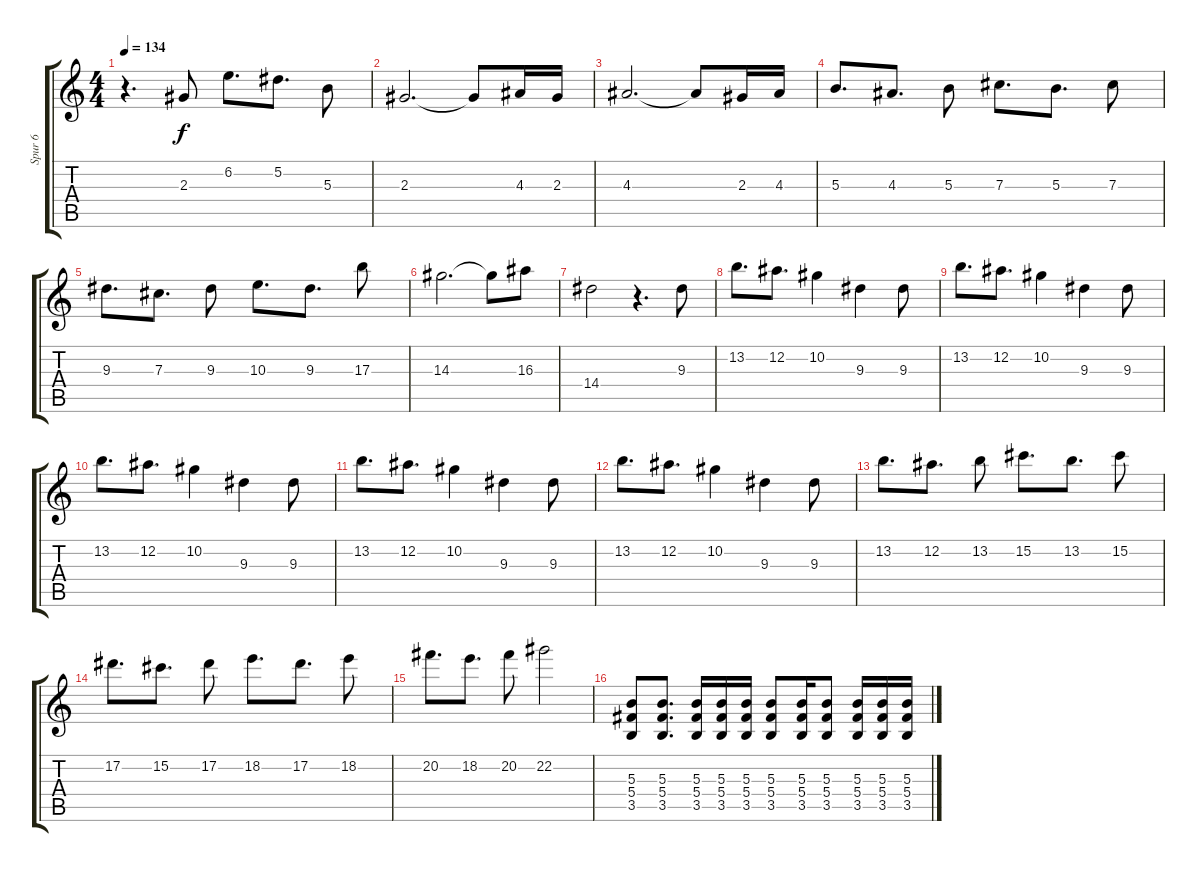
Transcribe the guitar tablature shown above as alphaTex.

\track ("Spur 6" "Spur 6") {instrument distortionguitar}
\staff {score tabs}
\tuning (Eb4 Bb3 Gb3 Db3 Ab2 Eb2) {hide}
\ts (4 4)
\tempo 134
\clef g2
\ks c
r.4{d dy f} 2.3.8 6.2.8{d} 5.2.8{d} 5.3.8 |
2.3.2{d} 2.3{t}.8 4.3.16 2.3.16 |
4.3.2{d} 4.3{t}.8 2.3.16 4.3.16 |
5.3.8{d} 4.3.8{d} 5.3.8 7.3.8{d} 5.3.8{d} 7.3.8 |
9.3.8{d} 7.3.8{d} 9.3.8 10.3.8{d} 9.3.8{d} 17.3.8 |
14.3.2{d} 14.3{t}.8 16.3.8 |
14.4.2 r.4{d} 9.3.8 |
13.2.8{d} 12.2.8{d} 10.2.4 9.3.4 9.3.8 |
13.2.8{d} 12.2.8{d} 10.2.4 9.3.4 9.3.8 |
13.2.8{d} 12.2.8{d} 10.2.4 9.3.4 9.3.8 |
13.2.8{d} 12.2.8{d} 10.2.4 9.3.4 9.3.8 |
13.2.8{d} 12.2.8{d} 10.2.4 9.3.4 9.3.8 |
13.2.8{d} 12.2.8{d} 13.2.8 15.2.8{d} 13.2.8{d} 15.2.8 |
17.2.8{d} 15.2.8{d} 17.2.8 18.2.8{d} 17.2.8{d} 18.2.8 |
20.2.8{d} 18.2.8{d} 20.2.8 22.2.2 |
(5.3 5.4 3.5).8 (5.3 5.4 3.5).8{d} (5.3 5.4 3.5).16 (5.3 5.4 3.5).16 (5.3 5.4 3.5).16 (5.3 5.4 3.5).8 (5.3 5.4 3.5).16 (5.3 5.4 3.5).8 (5.3 5.4 3.5).16 (5.3 5.4 3.5).16 (5.3 5.4 3.5).16
